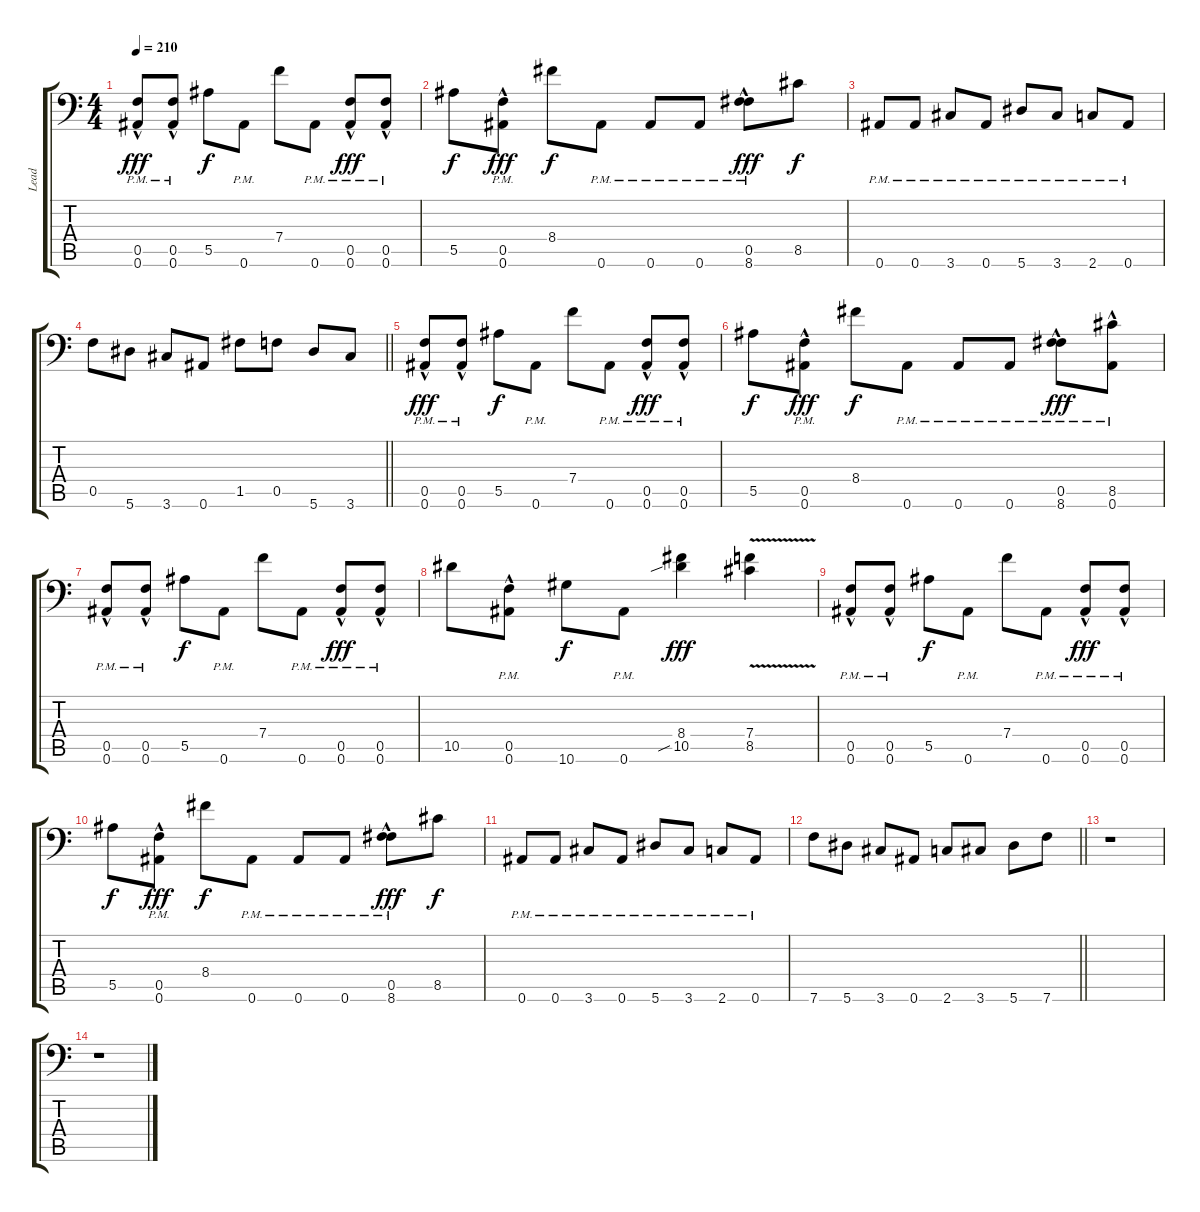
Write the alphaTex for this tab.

\track ("Lead" "Lead") {instrument overdrivenguitar}
\staff {score tabs}
\tuning (C4 G3 Eb3 Bb2 F2 Bb1) {hide}
\ts (4 4)
\tempo 210
\clef f4
\ks c
(0.5{hac pm} 0.6{hac pm}).8{dy fff} (0.5{hac pm} 0.6{hac pm}).8 5.5.8{dy f} 0.6{pm}.8 7.4.8 0.6{pm}.8 (0.5{hac pm} 0.6{hac pm}).8{dy fff} (0.5{hac pm} 0.6{hac pm}).8 |
5.5.8{dy f} (0.5{hac pm} 0.6{hac pm}).8{dy fff} 8.4.8{dy f} 0.6{pm}.8 0.6{pm}.8 0.6{pm}.8 (0.5{hac pm} 8.6).8{dy fff} 8.5.8{dy f} |
0.6{pm}.8 0.6{pm}.8 3.6{pm}.8 0.6{pm}.8 5.6{pm}.8 3.6{pm}.8 2.6{pm}.8 0.6{pm}.8 |
\barLineRight lightlight
0.5.8 5.6.8 3.6.8 0.6.8 1.5.8 0.5.8 5.6.8 3.6.8 |
\section ("" "")
(0.5{hac pm} 0.6{hac pm}).8{dy fff} (0.5{hac pm} 0.6{hac pm}).8 5.5.8{dy f} 0.6{pm}.8 7.4.8 0.6{pm}.8 (0.5{hac pm} 0.6{hac pm}).8{dy fff} (0.5{hac pm} 0.6{hac pm}).8 |
5.5.8{dy f} (0.5{hac pm} 0.6{hac pm}).8{dy fff} 8.4.8{dy f} 0.6{pm}.8 0.6{pm}.8 0.6{pm}.8 (0.5{hac pm} 8.6).8{dy fff} (8.5 0.6{hac pm}).8 |
(0.5{hac pm} 0.6{hac pm}).8 (0.5{hac pm} 0.6{hac pm}).8 5.5.8{dy f} 0.6{pm}.8 7.4.8 0.6{pm}.8 (0.5{hac pm} 0.6{hac pm}).8{dy fff} (0.5{hac pm} 0.6{hac pm}).8 |
10.5.8 (0.5{hac pm} 0.6{hac pm}).8 10.6.8{dy f} 0.6{pm}.8 (8.4 10.5{sib}).4{dy fff} (7.4{v} 8.5{v}).4 |
(0.5{hac pm} 0.6{hac pm}).8 (0.5{hac pm} 0.6{hac pm}).8 5.5.8{dy f} 0.6{pm}.8 7.4.8 0.6{pm}.8 (0.5{hac pm} 0.6{hac pm}).8{dy fff} (0.5{hac pm} 0.6{hac pm}).8 |
5.5.8{dy f} (0.5{hac pm} 0.6{hac pm}).8{dy fff} 8.4.8{dy f} 0.6{pm}.8 0.6{pm}.8 0.6{pm}.8 (0.5{hac pm} 8.6).8{dy fff} 8.5.8{dy f} |
0.6{pm}.8 0.6{pm}.8 3.6{pm}.8 0.6{pm}.8 5.6{pm}.8 3.6{pm}.8 2.6{pm}.8 0.6{pm}.8 |
\barLineRight lightlight
7.6.8 5.6.8 3.6.8 0.6.8 2.6.8 3.6.8 5.6.8 7.6.8 |
r.1 |
r.1
